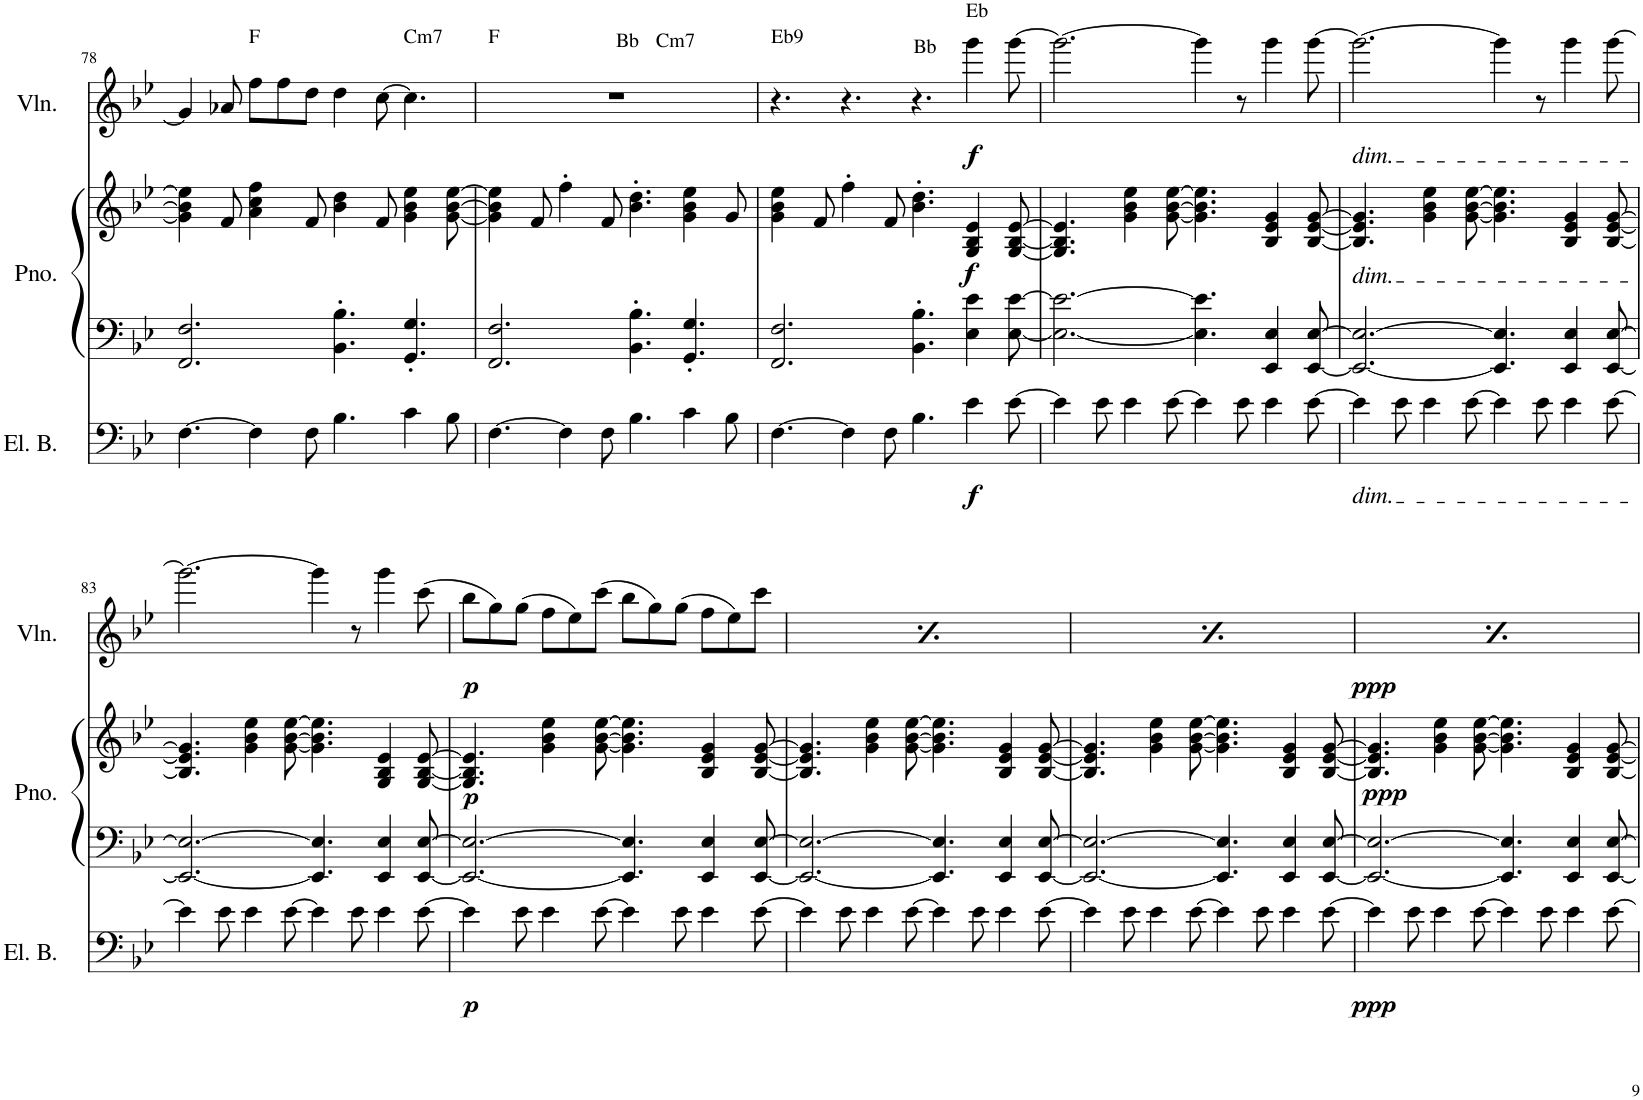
**kern	**dynam	**kern	**kern	**dynam	**kern	**dynam
*part3	*part3	*part2	*part2	*part2	*part1	*part1
*staff4	*staff4	*staff3	*staff2	*staff2/3	*staff1	*staff1
*I"Electric Bass	*	*I"Piano	*	*	*I"Violin	*
*I'El. B.	*	*I'Pno.	*	*	*I'Vln.	*
!!LO:PB:g=z
*clefF4	*	*clefF4	*clefG2	*	*clefG2	*
*Trd7c12	*	*	*	*	*	*
*k[b-e-]	*	*k[b-e-]	*k[b-e-]	*	*k[b-e-]	*
*M12/8	*	*M12/8	*M12/8	*	*M12/8	*
=78	=78	=78	=78	=78	=78	=78
[4.F\	.	2.FF/ 2.F/	4g\] 4b-\] 4ee-\]	.	4g/]	.
.	.	.	8f/	.	8a-X/	.
!	!	!	!	!	!LO:TX:a:t=F	!
4F\]	.	.	4a\ 4cc\ 4ff\	.	8ff\L	.
.	.	.	.	.	8ff\	.
8F\	.	.	8f/	.	8dd\J	.
4.B-\	.	4.BB-\' 4.B-\'	4b-\ 4dd\	.	4dd\	.
.	.	.	8f/	.	[8cc\	.
!	!	!	!	!	!LO:TX:a:t=Cm7	!
4c\	.	4.GG/' 4.G/'	4g\ 4b-\ 4ee-\	.	4.cc\]	.
8B-\	.	.	[8g\ [8b-\ [8ee-\	.	.	.
=79	=79	=79	=79	=79	=79	=79
!	!	!	!	!	!LO:TX:a:t=F	!
!	!	!	!	!	!LO:TX:a:t=Bb	!
!	!	!	!	!	!LO:TX:a:t=Cm7	!
[4.F\	.	2.FF/ 2.F/	4g\] 4b-\] 4ee-\]	.	1.r	.
.	.	.	8f/	.	.	.
4F\]	.	.	4ff'\	.	.	.
8F\	.	.	8f/	.	.	.
4.B-\	.	4.BB-\' 4.B-\'	4.b-\' 4.dd\'	.	.	.
4c\	.	4.GG/' 4.G/'	4g\ 4b-\ 4ee-\	.	.	.
8B-\	.	.	8g/	.	.	.
=80	=80	=80	=80	=80	=80	=80
!	!	!	!	!	!LO:TX:a:t=Eb9	!
[4.F\	.	2.FF/ 2.F/	4g\ 4b-\ 4ee-\	.	4.r	.
.	.	.	8f/	.	.	.
4F\]	.	.	4ff'\	.	4.r	.
8F\	.	.	8f/	.	.	.
!	!	!	!	!	!LO:TX:a:t=Bb	!
4.B-\	.	4.BB-\' 4.B-\'	4.b-\' 4.dd\'	.	4.r	.
!	!	!	!	!	!LO:TX:a:t=Eb	!
!	!LO:DY:b	!	!	!LO:DY:b	!	!LO:DY:b
4e-\	f	4E-\ 4e-\	4G/ 4B-/ 4e-/	f	4ggg\	f
[8e-\	.	[8E-\ [8e-\	[8G/ [8B-/ [8e-/	.	[8ggg\	.
=81	=81	=81	=81	=81	=81	=81
4e-\]	.	2.E-\_ 2.e-\_	4.G/] 4.B-/] 4.e-/]	.	2.ggg\_	.
8e-\	.	.	.	.	.	.
4e-\	.	.	4g\ 4b-\ 4ee-\	.	.	.
[8e-\	.	.	[8g\ [8b-\ [8ee-\	.	.	.
4e-\]	.	4.E-\] 4.e-\]	4.g\] 4.b-\] 4.ee-\]	.	4ggg\]	.
8e-\	.	.	.	.	8r	.
4e-\	.	4EE-/ 4E-/	4B-/ 4e-/ 4g/	.	4ggg\	.
[8e-\	.	[8EE-/ [8E-/	[8B-/ [8e-/ [8g/	.	[8ggg\	.
=82	=82	=82	=82	=82	=82	=82
!	!	!	!	!	!LO:TX:b:i:t=dim.	!
!	!	!	!LO:TX:b:i:t=dim.	!	!	!
!LO:TX:b:i:t=dim.	!	!	!	!	!	!
4e-\]	.	2.EE-/_ 2.E-/_	4.B-/] 4.e-/] 4.g/]	.	2.ggg\_	.
8e-\	.	.	.	.	.	.
4e-\	.	.	4g\ 4b-\ 4ee-\	.	.	.
[8e-\	.	.	[8g\ [8b-\ [8ee-\	.	.	.
4e-\]	.	4.EE-/] 4.E-/]	4.g\] 4.b-\] 4.ee-\]	.	4ggg\]	.
8e-\	.	.	.	.	8r	.
4e-\	.	4EE-/ 4E-/	4B-/ 4e-/ 4g/	.	4ggg\	.
[8e-\	.	[8EE-/ [8E-/	[8B-/ [8e-/ [8g/	.	[8ggg\	.
!!LO:LB:g=z
=83	=83	=83	=83	=83	=83	=83
4e-\]	.	2.EE-/_ 2.E-/_	4.B-/] 4.e-/] 4.g/]	.	2.ggg\_	.
8e-\	.	.	.	.	.	.
4e-\	.	.	4g\ 4b-\ 4ee-\	.	.	.
[8e-\	.	.	[8g\ [8b-\ [8ee-\	.	.	.
4e-\]	.	4.EE-/] 4.E-/]	4.g\] 4.b-\] 4.ee-\]	.	4ggg\]	.
8e-\	.	.	.	.	8r	.
4e-\	.	4EE-/ 4E-/	4G/ 4B-/ 4e-/	.	4ggg\	.
[8e-\	.	[8EE-/ [8E-/	[8G/ [8B-/ [8e-/	.	(8ccc\	.
=84	=84	=84	=84	=84	=84	=84
!	!LO:DY:b	!	!	!LO:DY:b	!	!LO:DY:b
4e-\]	p	2.EE-/_ 2.E-/_	4.G/] 4.B-/] 4.e-/]	p	8bb-\L	p
.	.	.	.	.	8gg\)	.
8e-\	.	.	.	.	(8gg\J	.
4e-\	.	.	4g\ 4b-\ 4ee-\	.	8ff\L	.
.	.	.	.	.	8ee-\)	.
[8e-\	.	.	[8g\ [8b-\ [8ee-\	.	(8ccc\J	.
4e-\]	.	4.EE-/] 4.E-/]	4.g\] 4.b-\] 4.ee-\]	.	8bb-\L	.
.	.	.	.	.	8gg\)	.
8e-\	.	.	.	.	(8gg\J	.
4e-\	.	4EE-/ 4E-/	4B-/ 4e-/ 4g/	.	8ff\L	.
.	.	.	.	.	8ee-\)	.
[8e-\	.	[8EE-/ [8E-/	[8B-/ [8e-/ [8g/	.	8ccc\J	.
=85	=85	=85	=85	=85	=85	=85
!	!	!	!	!	!	!LO:DY:b
4e-\]	.	2.EE-/_ 2.E-/_	4.B-/] 4.e-/] 4.g/]	.	8bb-\L	p
.	.	.	.	.	(8gg\	.
8e-\	.	.	.	.	(8gg\J	.
4e-\	.	.	4g\ 4b-\ 4ee-\	.	8ff\L	.
.	.	.	.	.	8ee-\)	.
[8e-\	.	.	[8g\ [8b-\ [8ee-\	.	(8ccc\J	.
4e-\]	.	4.EE-/] 4.E-/]	4.g\] 4.b-\] 4.ee-\]	.	8bb-\L	.
.	.	.	.	.	8gg\)	.
8e-\	.	.	.	.	(8gg\J	.
4e-\	.	4EE-/ 4E-/	4B-/ 4e-/ 4g/	.	8ff\L	.
.	.	.	.	.	8ee-\)	.
[8e-\	.	[8EE-/ [8E-/	[8B-/ [8e-/ [8g/	.	8ccc\J	.
=86	=86	=86	=86	=86	=86	=86
!	!	!	!	!	!	!LO:DY:b
4e-\]	.	2.EE-/_ 2.E-/_	4.B-/] 4.e-/] 4.g/]	.	8bb-\L	p
.	.	.	.	.	(8gg\	.
8e-\	.	.	.	.	(8gg\J	.
4e-\	.	.	4g\ 4b-\ 4ee-\	.	8ff\L	.
.	.	.	.	.	8ee-\)	.
[8e-\	.	.	[8g\ [8b-\ [8ee-\	.	(8ccc\J	.
4e-\]	.	4.EE-/] 4.E-/]	4.g\] 4.b-\] 4.ee-\]	.	8bb-\L	.
.	.	.	.	.	8gg\)	.
8e-\	.	.	.	.	(8gg\J	.
4e-\	.	4EE-/ 4E-/	4B-/ 4e-/ 4g/	.	8ff\L	.
.	.	.	.	.	8ee-\)	.
[8e-\	.	[8EE-/ [8E-/	[8B-/ [8e-/ [8g/	.	8ccc\J	.
=87	=87	=87	=87	=87	=87	=87
!	!LO:DY:b	!	!	!LO:DY:b	!	!LO:DY:b
4e-\]	ppp	2.EE-/_ 2.E-/_	4.B-/] 4.e-/] 4.g/]	ppp	8bb-\L	p
.	.	.	.	.	(8gg\	.
8e-\	.	.	.	.	(8gg\J	.
4e-\	.	.	4g\ 4b-\ 4ee-\	.	8ff\L	.
.	.	.	.	.	8ee-\)	.
[8e-\	.	.	[8g\ [8b-\ [8ee-\	.	(8ccc\J	.
4e-\]	.	4.EE-/] 4.E-/]	4.g\] 4.b-\] 4.ee-\]	.	8bb-\L	.
.	.	.	.	.	8gg\)	.
8e-\	.	.	.	.	(8gg\J	.
4e-\	.	4EE-/ 4E-/	4B-/ 4e-/ 4g/	.	8ff\L	.
.	.	.	.	.	8ee-\)	.
[8e-\	.	[8EE-/ [8E-/	[8B-/ [8e-/ [8g/	.	8ccc\J	.
=	=	=	=	=	=	=
*-	*-	*-	*-	*-	*-	*-
